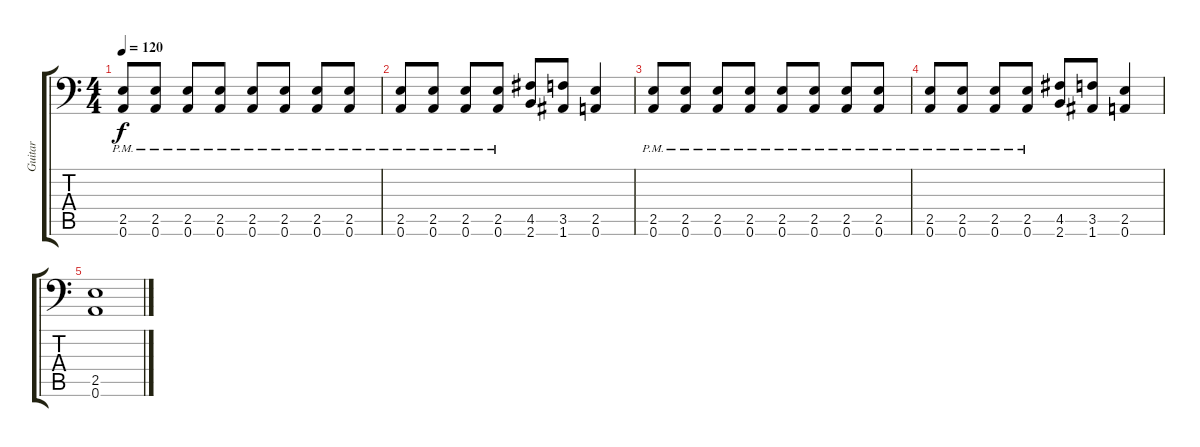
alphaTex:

\track ("Guitar" "Guitar") {instrument distortionguitar}
\staff {score tabs}
\tuning (A3 E3 C3 G2 D2 A1) {hide}
\ts (4 4)
\tempo 120
\clef f4
\ks c
(2.5{pm} 0.6{pm}).8{dy f} (2.5{pm} 0.6{pm}).8 (2.5{pm} 0.6{pm}).8 (2.5{pm} 0.6{pm}).8 (2.5{pm} 0.6{pm}).8 (2.5{pm} 0.6{pm}).8 (2.5{pm} 0.6{pm}).8 (2.5{pm} 0.6{pm}).8 |
(2.5{pm} 0.6{pm}).8 (2.5{pm} 0.6{pm}).8 (2.5{pm} 0.6{pm}).8 (2.5{pm} 0.6{pm}).8 (4.5 2.6).8 (3.5 1.6).8 (2.5 0.6).4 |
(2.5{pm} 0.6{pm}).8 (2.5{pm} 0.6{pm}).8 (2.5{pm} 0.6{pm}).8 (2.5{pm} 0.6{pm}).8 (2.5{pm} 0.6{pm}).8 (2.5{pm} 0.6{pm}).8 (2.5{pm} 0.6{pm}).8 (2.5{pm} 0.6{pm}).8 |
(2.5{pm} 0.6{pm}).8 (2.5{pm} 0.6{pm}).8 (2.5{pm} 0.6{pm}).8 (2.5{pm} 0.6{pm}).8 (4.5 2.6).8 (3.5 1.6).8 (2.5 0.6).4 |
(2.5 0.6).1
